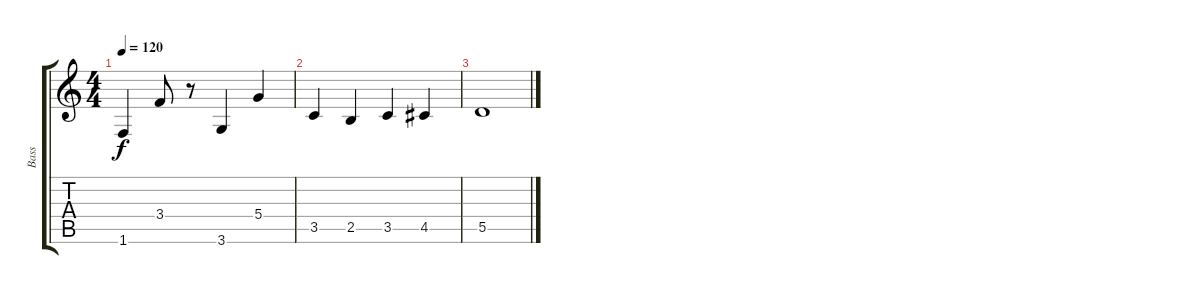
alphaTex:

\track ("Bass" "Bass") {instrument acousticguitarnylon}
\staff {score tabs}
\tuning (E4 B3 G3 D3 A2 E2) {hide}
\ts (4 4)
\tempo 120
\clef g2
\ks c
1.6.4{dy f} 3.4.8 r.8 3.6.4 5.4.4 |
3.5.4 2.5.4 3.5.4 4.5.4 |
5.5.1
